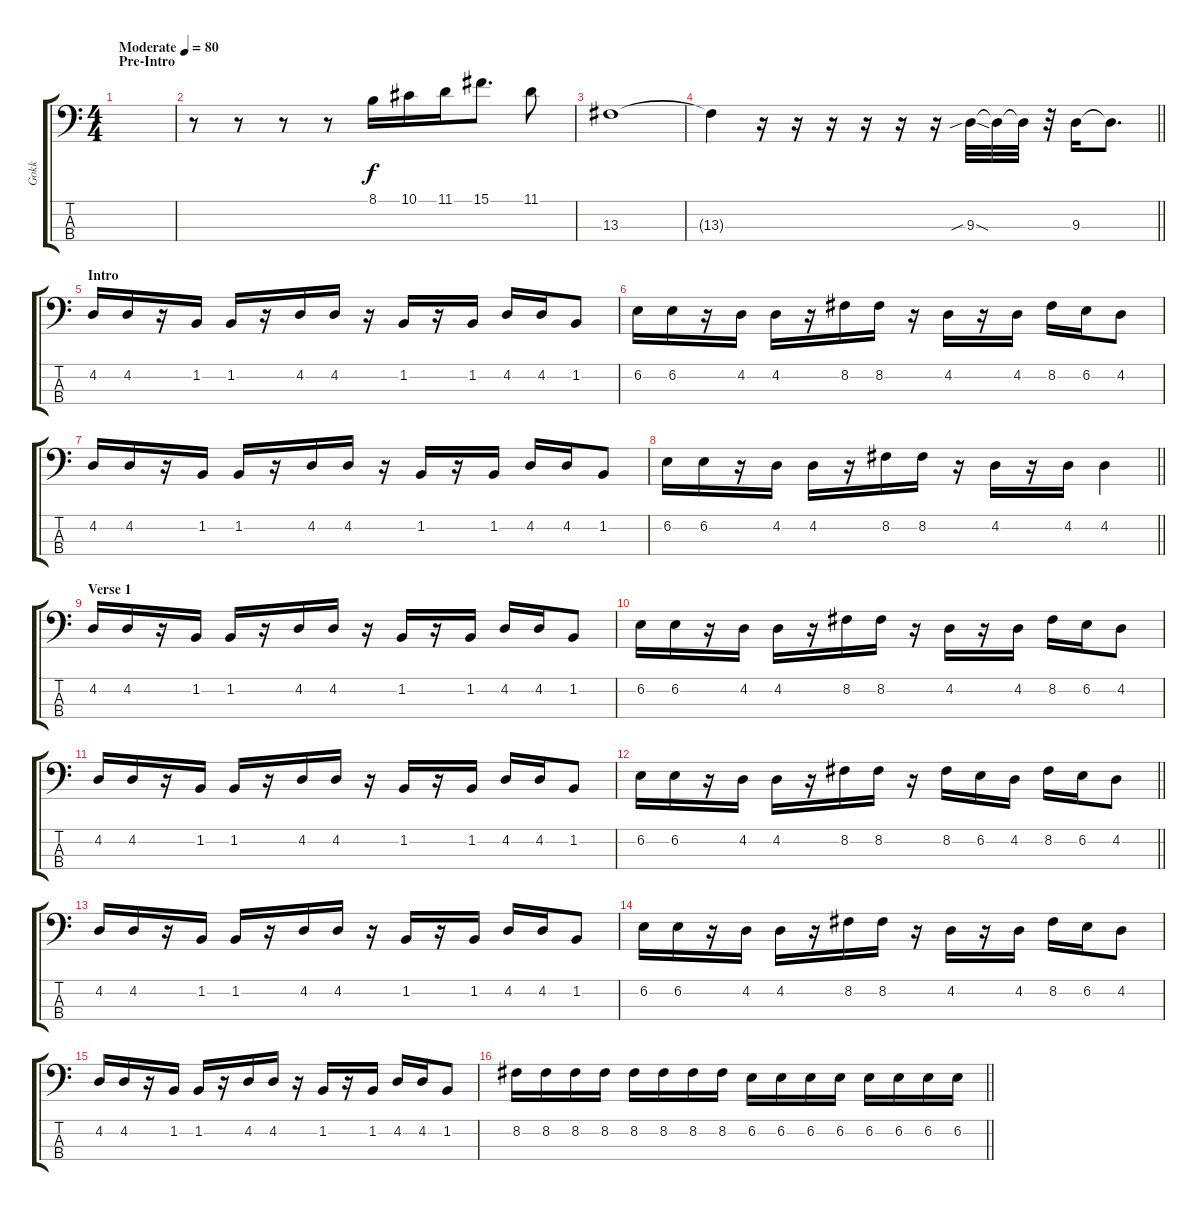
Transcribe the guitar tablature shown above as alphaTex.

\track ("Gokk" "Gokk") {instrument electricbassfinger}
\staff {score tabs}
\tuning (Eb2 Bb1 F1 Bb0) {hide}
\ts (4 4)
\section ("" "Pre-Intro")
\tempo (80 "Moderate")
\clef f4
\ks c
|
r.8 r.8 r.8 r.8 8.1.16 10.1.16 11.1.16 15.1.8{d} 11.1.8 |
13.3.1 |
\barLineRight lightlight
13.3{t}.4 r.16 r.16 r.16 r.16 r.16 r.16 9.3{sib sod}.32 9.3{t}.32 9.3{t}.32 r.32 9.3.16 9.3{t}.8{d} |
\section ("" "Intro")
4.2.16 4.2.16 r.16 1.2.16 1.2.16 r.16 4.2.16 4.2.16 r.16 1.2.16 r.16 1.2.16 4.2.16 4.2.16 1.2.8 |
6.2.16 6.2.16 r.16 4.2.16 4.2.16 r.16 8.2.16 8.2.16 r.16 4.2.16 r.16 4.2.16 8.2.16 6.2.16 4.2.8 |
4.2.16 4.2.16 r.16 1.2.16 1.2.16 r.16 4.2.16 4.2.16 r.16 1.2.16 r.16 1.2.16 4.2.16 4.2.16 1.2.8 |
\barLineRight lightlight
6.2.16 6.2.16 r.16 4.2.16 4.2.16 r.16 8.2.16 8.2.16 r.16 4.2.16 r.16 4.2.16 4.2.4 |
\section ("" "Verse 1")
4.2.16 4.2.16 r.16 1.2.16 1.2.16 r.16 4.2.16 4.2.16 r.16 1.2.16 r.16 1.2.16 4.2.16 4.2.16 1.2.8 |
6.2.16 6.2.16 r.16 4.2.16 4.2.16 r.16 8.2.16 8.2.16 r.16 4.2.16 r.16 4.2.16 8.2.16 6.2.16 4.2.8 |
4.2.16 4.2.16 r.16 1.2.16 1.2.16 r.16 4.2.16 4.2.16 r.16 1.2.16 r.16 1.2.16 4.2.16 4.2.16 1.2.8 |
\barLineRight lightlight
6.2.16 6.2.16 r.16 4.2.16 4.2.16 r.16 8.2.16 8.2.16 r.16 8.2.16 6.2.16 4.2.16 8.2.16 6.2.16 4.2.8 |
4.2.16 4.2.16 r.16 1.2.16 1.2.16 r.16 4.2.16 4.2.16 r.16 1.2.16 r.16 1.2.16 4.2.16 4.2.16 1.2.8 |
6.2.16 6.2.16 r.16 4.2.16 4.2.16 r.16 8.2.16 8.2.16 r.16 4.2.16 r.16 4.2.16 8.2.16 6.2.16 4.2.8 |
4.2.16 4.2.16 r.16 1.2.16 1.2.16 r.16 4.2.16 4.2.16 r.16 1.2.16 r.16 1.2.16 4.2.16 4.2.16 1.2.8 |
\barLineRight lightlight
8.2.16 8.2.16 8.2.16 8.2.16 8.2.16 8.2.16 8.2.16 8.2.16 6.2.16 6.2.16 6.2.16 6.2.16 6.2.16 6.2.16 6.2.16 6.2.16
